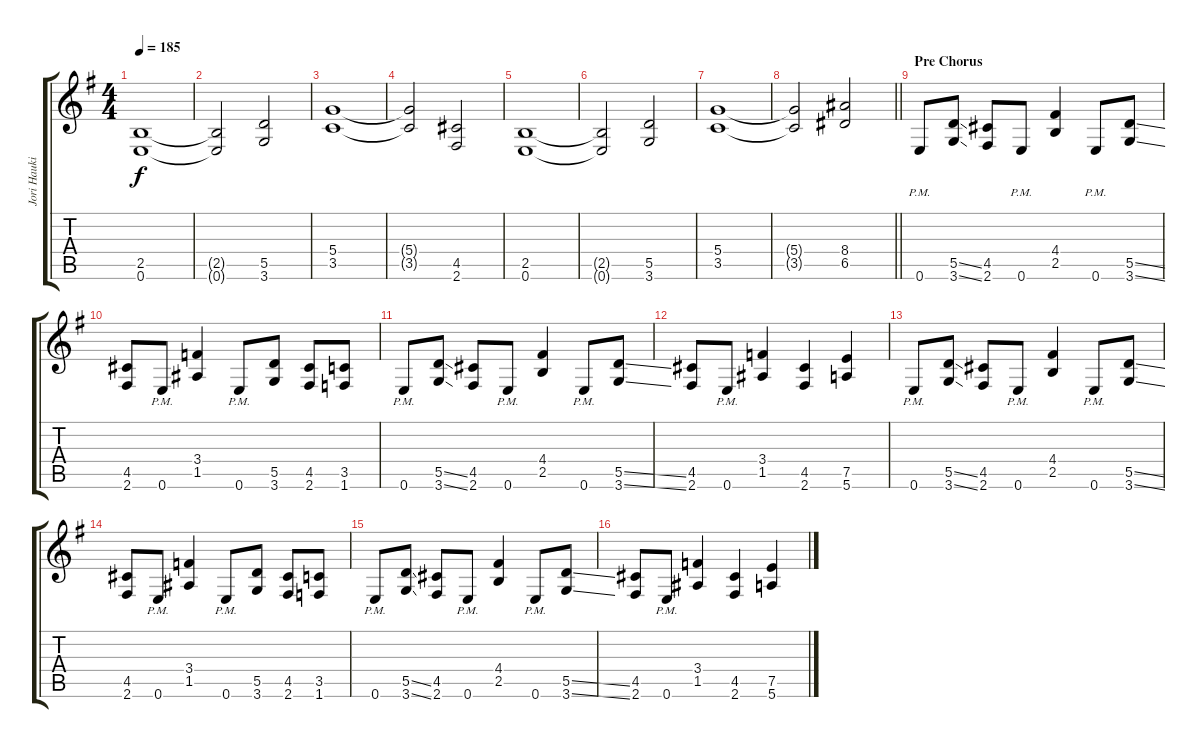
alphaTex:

\track ("Jori Haukio (guitar)" "Jori Hauki") {instrument distortionguitar}
\staff {score tabs}
\tuning (E4 B3 G3 D3 A2 E2) {hide}
\ts (4 4)
\tempo 185
\clef g2
\ks eminor
(2.5 0.6).1{dy f} |
(2.5{t} 0.6{t}).2 (5.5 3.6).2 |
(5.4 3.5).1 |
(5.4{t} 3.5{t}).2 (4.5 2.6).2 |
(2.5 0.6).1 |
(2.5{t} 0.6{t}).2 (5.5 3.6).2 |
(5.4 3.5).1 |
\barLineRight lightlight
(5.4{t} 3.5{t}).2 (8.4 6.5).2 |
\section ("" "Pre Chorus")
0.6{pm}.8 (5.5{ss} 3.6{ss}).8 (4.5 2.6).8 0.6{pm}.8 (4.4 2.5).4 0.6{pm}.8 (5.5{ss} 3.6{ss}).8 |
(4.5 2.6).8 0.6{pm}.8 (3.4 1.5).4 0.6{pm}.8 (5.5 3.6).8 (4.5 2.6).8 (3.5 1.6).8 |
0.6{pm}.8 (5.5{ss} 3.6{ss}).8 (4.5 2.6).8 0.6{pm}.8 (4.4 2.5).4 0.6{pm}.8 (5.5{ss} 3.6{ss}).8 |
(4.5 2.6).8 0.6{pm}.8 (3.4 1.5).4 (4.5 2.6).4 (7.5 5.6).4 |
0.6{pm}.8 (5.5{ss} 3.6{ss}).8 (4.5 2.6).8 0.6{pm}.8 (4.4 2.5).4 0.6{pm}.8 (5.5{ss} 3.6{ss}).8 |
(4.5 2.6).8 0.6{pm}.8 (3.4 1.5).4 0.6{pm}.8 (5.5 3.6).8 (4.5 2.6).8 (3.5 1.6).8 |
0.6{pm}.8 (5.5{ss} 3.6{ss}).8 (4.5 2.6).8 0.6{pm}.8 (4.4 2.5).4 0.6{pm}.8 (5.5{ss} 3.6{ss}).8 |
(4.5 2.6).8 0.6{pm}.8 (3.4 1.5).4 (4.5 2.6).4 (7.5 5.6).4
